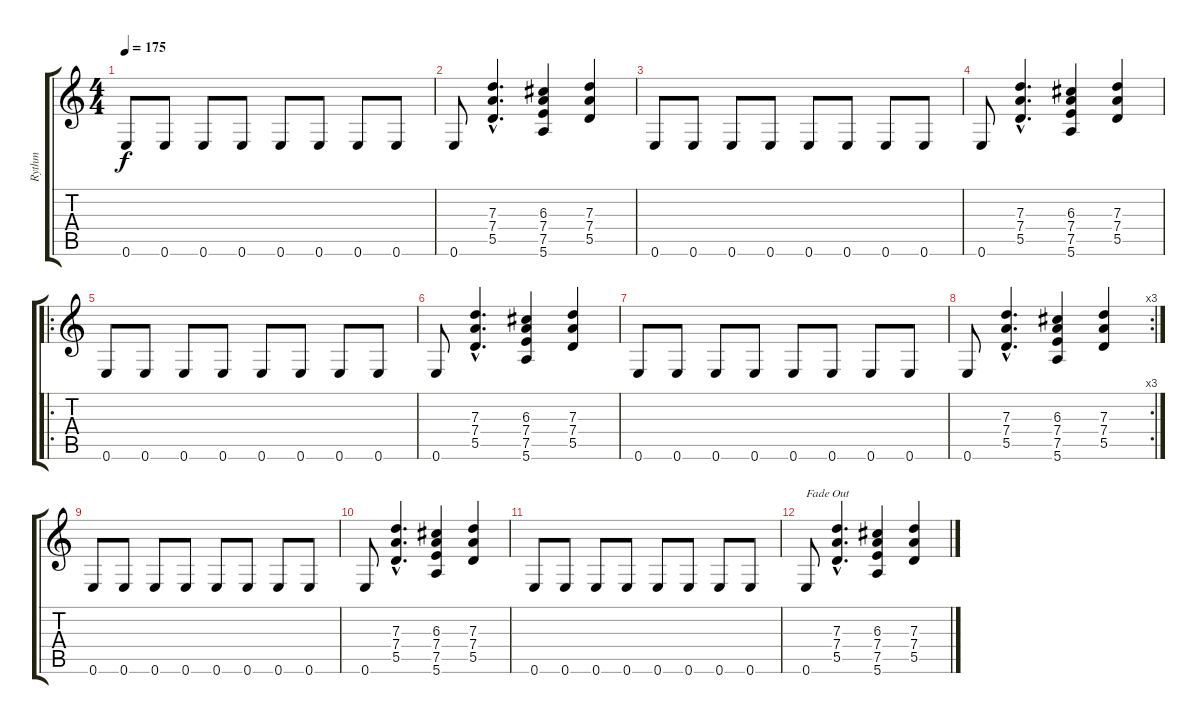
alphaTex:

\track ("Rythm " "Rythm ") {instrument distortionguitar}
\staff {score tabs}
\tuning (E4 B3 G3 D3 A2 E2) {hide}
\ts (4 4)
\tempo 175
\clef g2
\ks c
0.6.8{dy f} 0.6.8 0.6.8 0.6.8 0.6.8 0.6.8 0.6.8 0.6.8 |
0.6.8 (7.3{hac} 7.4{hac} 5.5{hac}).4{d} (6.3 7.4 7.5 5.6).4 (7.3 7.4 5.5).4 |
0.6.8 0.6.8 0.6.8 0.6.8 0.6.8 0.6.8 0.6.8 0.6.8 |
0.6.8 (7.3{hac} 7.4{hac} 5.5{hac}).4{d} (6.3 7.4 7.5 5.6).4 (7.3 7.4 5.5).4 |
\ro
0.6.8 0.6.8 0.6.8 0.6.8 0.6.8 0.6.8 0.6.8 0.6.8 |
0.6.8 (7.3{hac} 7.4{hac} 5.5{hac}).4{d} (6.3 7.4 7.5 5.6).4 (7.3 7.4 5.5).4 |
0.6.8 0.6.8 0.6.8 0.6.8 0.6.8 0.6.8 0.6.8 0.6.8 |
\rc 3
0.6.8 (7.3{hac} 7.4{hac} 5.5{hac}).4{d} (6.3 7.4 7.5 5.6).4 (7.3 7.4 5.5).4 |
0.6.8 0.6.8 0.6.8 0.6.8 0.6.8 0.6.8 0.6.8 0.6.8 |
0.6.8 (7.3{hac} 7.4{hac} 5.5{hac}).4{d} (6.3 7.4 7.5 5.6).4 (7.3 7.4 5.5).4 |
0.6.8 0.6.8 0.6.8 0.6.8 0.6.8 0.6.8 0.6.8 0.6.8 |
0.6.8{txt "Fade Out"} (7.3{hac} 7.4{hac} 5.5{hac}).4{d} (6.3 7.4 7.5 5.6).4 (7.3 7.4 5.5).4
